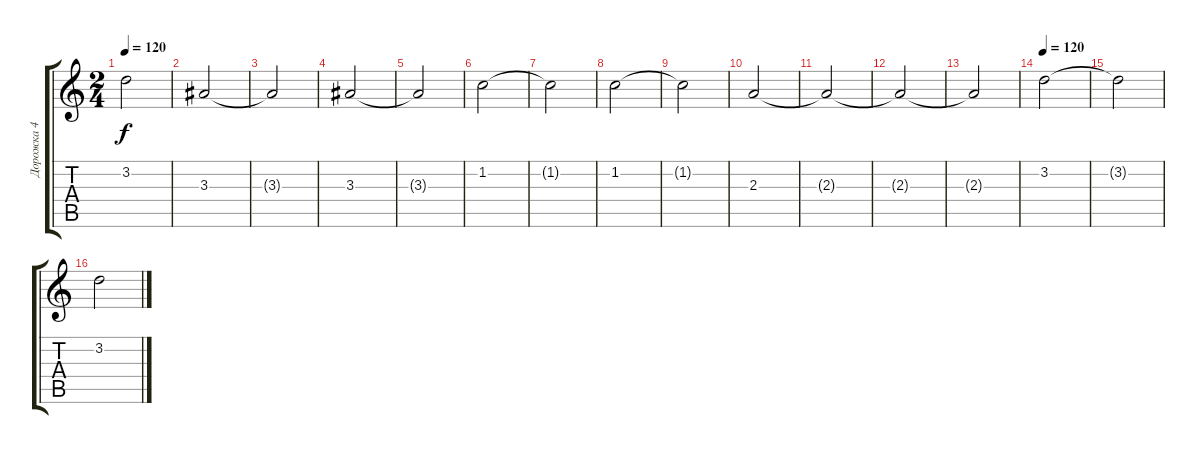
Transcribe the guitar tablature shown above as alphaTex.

\track ("Дорожка 4" "Дорожка 4") {instrument electricbasspick}
\staff {score tabs}
\tuning (E4 B3 G3 D3 A2 E2) {hide}
\ts (2 4)
\tempo 120
\clef g2
\ks c
3.2{t}.2{dy f} |
3.3.2 |
3.3{t}.2 |
3.3.2 |
3.3{t}.2 |
1.2.2 |
1.2{t}.2 |
1.2.2 |
1.2{t}.2 |
2.3.2 |
2.3{t}.2 |
2.3{t}.2 |
2.3{t}.2 |
\tempo 120
3.2.2{instrument pad2warm} |
3.2{t}.2 |
3.2.2
